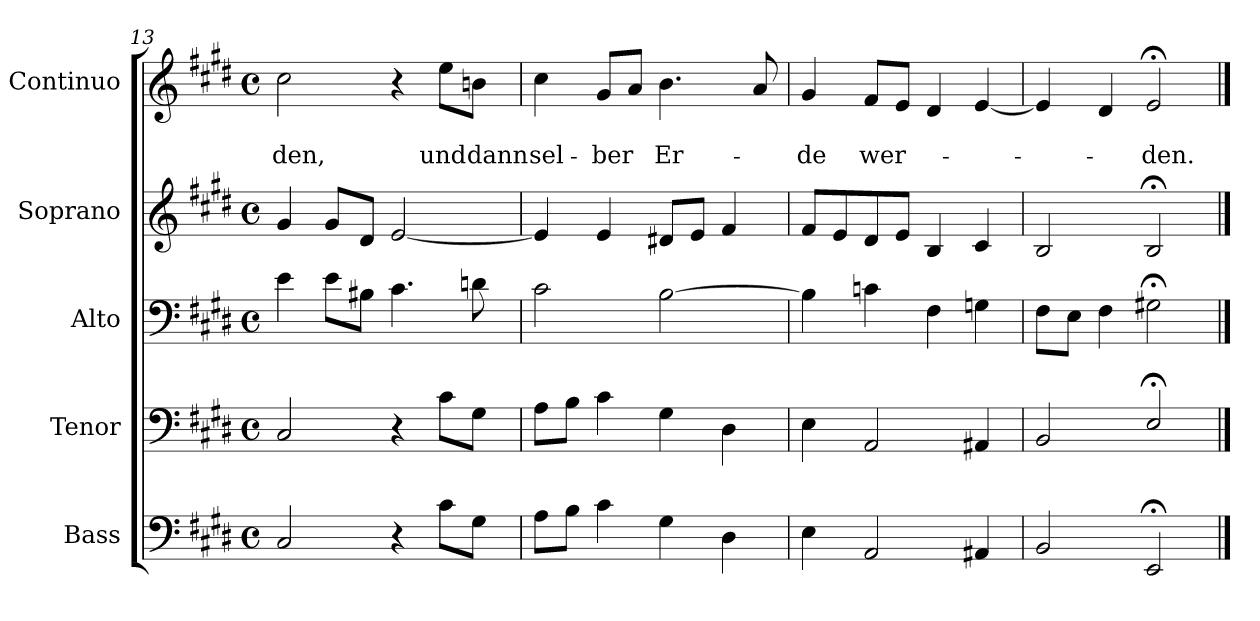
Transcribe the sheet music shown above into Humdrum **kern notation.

**kern	**kern	**kern	**kern	**kern	**text	**text
*part5	*part4	*part3	*part2	*part1	*part1	*part1
*staff5	*staff4	*staff3	*staff2	*staff1	*staff1	*staff1
*I"Bass	*I"Tenor	*I"Alto	*I"Soprano	*I"Continuo	*	*
*I'B.	*I'T.	*I'A.	*I'S.	*	*	*
*clefF4	*clefF4	*clefF4	*clefG2	*clefG2	*	*
*k[f#c#g#d#]	*k[f#c#g#d#]	*k[f#c#g#d#]	*k[f#c#g#d#]	*k[f#c#g#d#]	*	*
*E:	*E:	*E:	*E:	*E:	*	*
*M4/4	*M4/4	*M4/4	*M4/4	*M4/4	*	*
*met(c)	*met(c)	*met(c)	*met(c)	*met(c)	*	*
=13	=13	=13	=13	=13	=13	=13
2C#/	2C#/	4e\	4g#/	2cc#\	.	-den,
.	.	8e\L	8g#/L	.	.	.
.	.	8B#X\J	8d#/J	.	.	.
4r	4r	4.c#\	[2e/	4r	.	.
8c#\L	8c#\L	.	.	8ee\L	.	und
8G#\J	8G#\J	8dn\	.	8bn\J	.	dann
=14	=14	=14	=14	=14	=14	=14
8A\L	8A\L	2c#\	4e/]	4cc#\	.	sel-
8B\J	8B\J	.	.	.	.	.
4c#\	4c#\	.	4e/	8g#/L	.	-ber
.	.	.	.	8a/J	.	.
4G#\	4G#\	[2B\	8d#X/L	4.b\	.	Er-
.	.	.	8e/J	.	.	.
4D#\	4D#\	.	4f#/	.	.	.
.	.	.	.	8a/	.	.
=15	=15	=15	=15	=15	=15	=15
4E\	4E\	4B\]	8f#/L	4g#/	.	-de
.	.	.	8e/	.	.	.
2AA/	2AA/	4cn\	8d#/	8f#/L	.	wer-
.	.	.	8e/J	8e/J	.	.
.	.	4F#\	4B/	4d#/	.	.
4AA#X/	4AA#X/	4Gn\	4c#/	[4e/	.	.
=16	=16	=16	=16	=16	=16	=16
2BB/	2BB/	8F#\L	2B/	4e/]	.	.
.	.	8E\J	.	.	.	.
.	.	4F#\	.	4d#/	.	.
2EE;</	2E;</	2G#X;<\	2B;</	2e;</	.	-den.
==	==	==	==	==	==	==
*-	*-	*-	*-	*-	*-	*-
